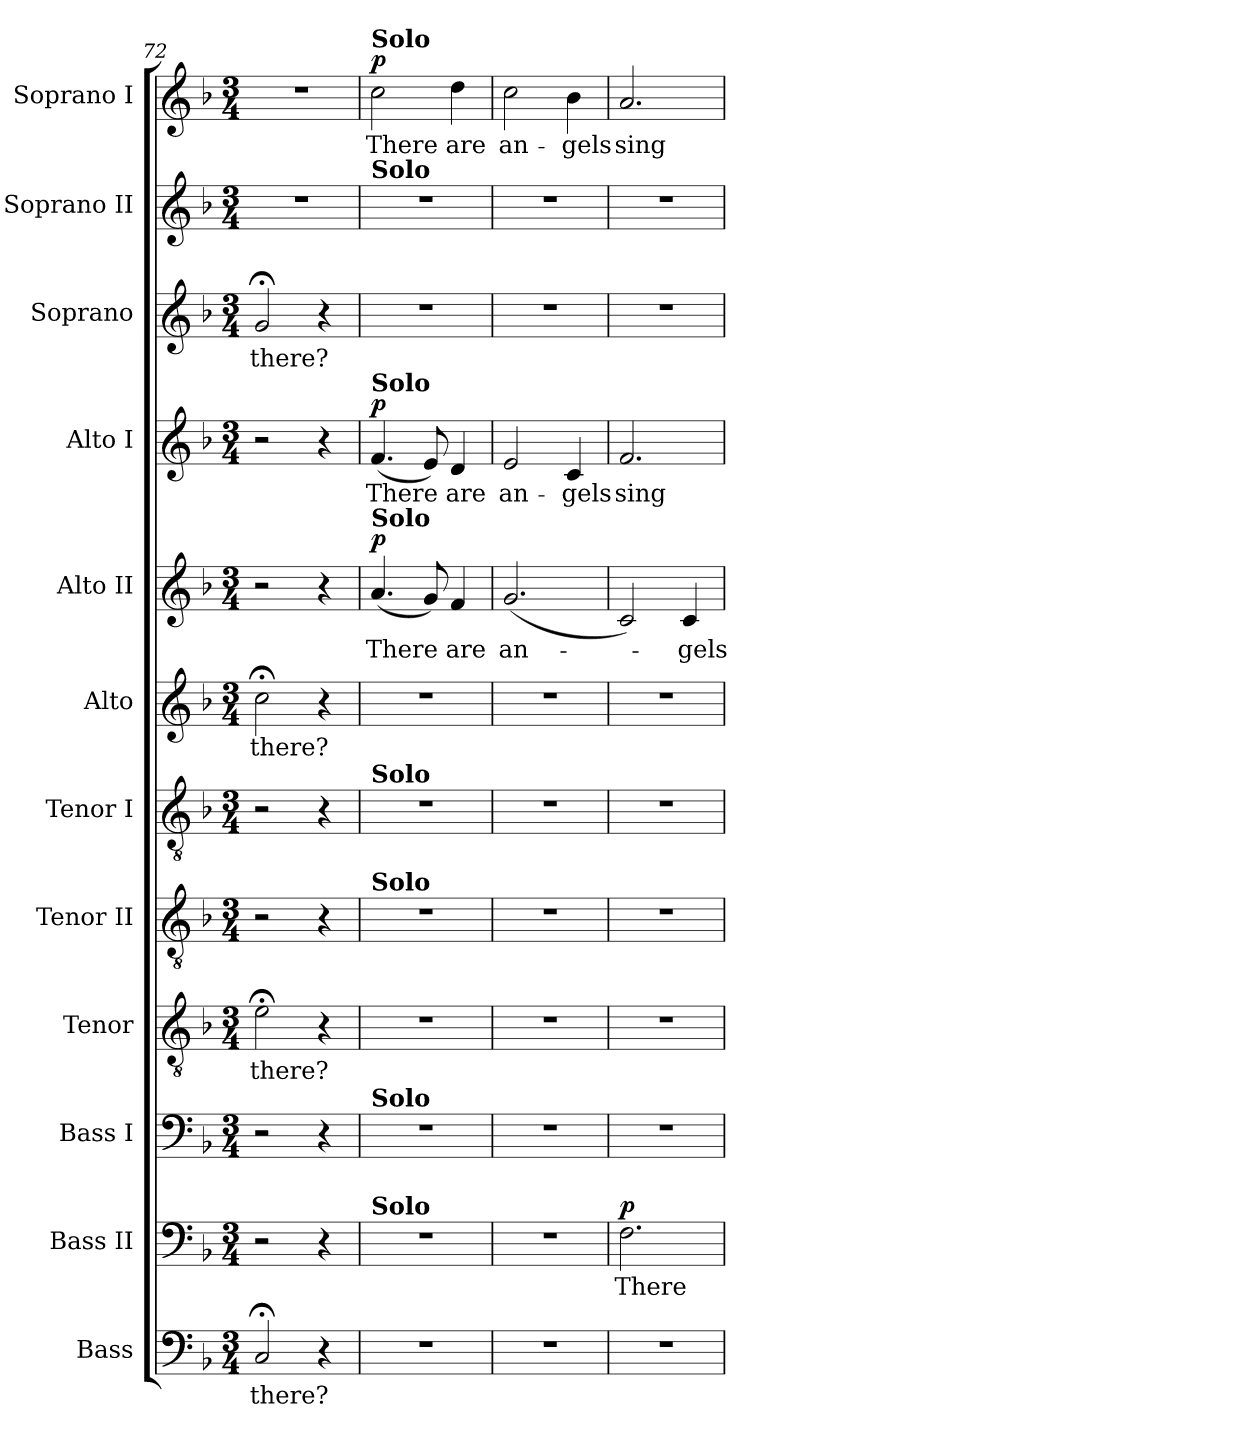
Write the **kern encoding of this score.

**kern	**text	**kern	**text	**dynam	**kern	**kern	**text	**kern	**kern	**kern	**text	**kern	**text	**dynam	**kern	**text	**dynam	**kern	**text	**kern	**kern	**text	**dynam
*part12	*part12	*part11	*part11	*part11	*part10	*part9	*part9	*part8	*part7	*part6	*part6	*part5	*part5	*part5	*part4	*part4	*part4	*part3	*part3	*part2	*part1	*part1	*part1
*staff12	*staff12	*staff11	*staff11	*staff11	*staff10	*staff9	*staff9	*staff8	*staff7	*staff6	*staff6	*staff5	*staff5	*staff5	*staff4	*staff4	*staff4	*staff3	*staff3	*staff2	*staff1	*staff1	*staff1
*I"Bass	*	*I"Bass II	*	*	*I"Bass I	*I"Tenor	*	*I"Tenor II	*I"Tenor I	*I"Alto	*	*I"Alto II	*	*	*I"Alto I	*	*	*I"Soprano	*	*I"Soprano II	*I"Soprano I	*	*
*I'B.	*	*I'B II.	*	*	*I'B I.	*I'T.	*	*I'T II.	*	*I'A.	*	*I'A II.	*	*	*I'A I.	*	*	*I'S.	*	*I'S II.	*I'S I.	*	*
*clefF4	*	*clefF4	*	*	*clefF4	*clefGv2	*	*clefGv2	*clefGv2	*clefG2	*	*clefG2	*	*	*clefG2	*	*	*clefG2	*	*clefG2	*clefG2	*	*
*	*	*	*	*	*	*ITrd7c12	*	*ITrd7c12	*ITrd7c12	*	*	*	*	*	*	*	*	*	*	*	*	*	*
*k[b-]	*	*k[b-]	*	*	*k[b-]	*k[b-]	*	*k[b-]	*k[b-]	*k[b-]	*	*k[b-]	*	*	*k[b-]	*	*	*k[b-]	*	*k[b-]	*k[b-]	*	*
*F:	*	*F:	*	*	*F:	*F:	*	*F:	*F:	*F:	*	*F:	*	*	*F:	*	*	*F:	*	*F:	*F:	*	*
*M3/4	*	*M3/4	*	*	*M3/4	*M3/4	*	*M3/4	*M3/4	*M3/4	*	*M3/4	*	*	*M3/4	*	*	*M3/4	*	*M3/4	*M3/4	*	*
=72	=72	=72	=72	=72	=72	=72	=72	=72	=72	=72	=72	=72	=72	=72	=72	=72	=72	=72	=72	=72	=72	=72	=72
!	!LO:LY:b:color=#000000	!	!	!	!	!	!	!	!	!	!	!	!	!	!	!	!	!	!	!	!	!	!
!	!	!	!	!	!	!	!LO:LY:b:color=#000000	!	!	!	!	!	!	!	!	!	!	!	!	!	!	!	!
!	!	!	!	!	!	!	!	!	!	!	!LO:LY:b:color=#000000	!	!	!	!	!	!	!	!	!	!	!	!
!	!	!	!	!	!	!	!	!	!	!	!	!	!	!	!	!	!	!	!LO:LY:b:color=#000000	!LO:N:vis=1	!LO:N:vis=1	!	!
2C;i/	there?	2r	.	.	2r	2E;i\	there?	2r	2r	2cc;i\	there?	2r	.	.	2r	.	.	2g;i/	there?	2.r	2.r	.	.
4r	.	4r	.	.	4r	4r	.	4r	4r	4r	.	4r	.	.	4r	.	.	4r	.	.	.	.	.
!!LO:LB:g=z
=73	=73	=73	=73	=73	=73	=73	=73	=73	=73	=73	=73	=73	=73	=73	=73	=73	=73	=73	=73	=73	=73	=73	=73
!LO:N:vis=1	!	!LO:N:vis=1	!	!	!LO:N:vis=1	!LO:N:vis=1	!	!LO:N:vis=1	!LO:N:vis=1	!LO:N:vis=1	!	!	!	!	!	!	!	!	!	!	!	!	!
!	!	!	!	!	!	!	!	!	!	!	!	!	!LO:LY:b:color=#000000	!	!	!	!	!	!	!	!	!	!
!	!	!	!	!	!	!	!	!	!	!	!	!	!	!	!	!LO:LY:b:color=#000000	!	!LO:N:vis=1	!	!LO:N:vis=1	!	!	!
!	!	!	!	!	!	!	!	!	!	!	!	!	!	!	!	!	!	!	!	!	!LO:TX:a:B:t=Solo	!	!
!	!	!	!	!	!	!	!	!	!	!	!	!	!	!	!	!	!	!	!	!LO:TX:a:B:t=Solo	!	!	!
!	!	!	!	!	!	!	!	!	!	!	!	!	!	!	!LO:TX:a:B:t=Solo	!	!	!	!	!	!	!	!
!	!	!	!	!	!	!	!	!	!	!	!	!LO:TX:a:B:t=Solo	!	!	!	!	!	!	!	!	!	!	!
!	!	!	!	!	!	!	!	!	!LO:TX:a:B:t=Solo	!	!	!	!	!	!	!	!	!	!	!	!	!	!
!	!	!	!	!	!	!	!	!LO:TX:a:B:t=Solo	!	!	!	!	!	!	!	!	!	!	!	!	!	!	!
!	!	!	!	!	!LO:TX:a:B:t=Solo	!	!	!	!	!	!	!	!	!	!	!	!	!	!	!	!	!	!
!	!	!LO:TX:a:B:t=Solo	!	!	!	!	!	!	!	!	!	!	!	!	!	!	!	!	!	!	!	!	!
!	!	!	!	!	!	!	!	!	!	!	!	!	!	!	!	!	!	!	!	!	!	!LO:LY:b:color=#000000	!
2.r	.	2.r	.	.	2.r	2.r	.	2.r	2.r	2.r	.	(4.ai/	There	p	(4.fi/	There	p	2.r	.	2.r	2cci\	There	p
.	.	.	.	.	.	.	.	.	.	.	.	8gi/)	.	.	8ei/)	.	.	.	.	.	.	.	.
!	!	!	!	!	!	!	!	!	!	!	!	!	!LO:LY:b:color=#000000	!	!	!	!	!	!	!	!	!	!
!	!	!	!	!	!	!	!	!	!	!	!	!	!	!	!	!LO:LY:b:color=#000000	!	!	!	!	!	!	!
!	!	!	!	!	!	!	!	!	!	!	!	!	!	!	!	!	!	!	!	!	!	!LO:LY:b:color=#000000	!
.	.	.	.	.	.	.	.	.	.	.	.	4fi/	are	.	4di/	are	.	.	.	.	4ddi\	are	.
=74	=74	=74	=74	=74	=74	=74	=74	=74	=74	=74	=74	=74	=74	=74	=74	=74	=74	=74	=74	=74	=74	=74	=74
!LO:N:vis=1	!	!LO:N:vis=1	!	!	!LO:N:vis=1	!LO:N:vis=1	!	!LO:N:vis=1	!LO:N:vis=1	!LO:N:vis=1	!	!	!	!	!	!	!	!	!	!	!	!	!
!	!	!	!	!	!	!	!	!	!	!	!	!	!LO:LY:b:color=#000000	!	!	!	!	!	!	!	!	!	!
!	!	!	!	!	!	!	!	!	!	!	!	!	!	!	!	!LO:LY:b:color=#000000	!	!LO:N:vis=1	!	!LO:N:vis=1	!	!	!
!	!	!	!	!	!	!	!	!	!	!	!	!	!	!	!	!	!	!	!	!	!	!LO:LY:b:color=#000000	!
2.r	.	2.r	.	.	2.r	2.r	.	2.r	2.r	2.r	.	(2.gi/	an-	.	2ei/	an-	.	2.r	.	2.r	2cci\	an-	.
!	!	!	!	!	!	!	!	!	!	!	!	!	!	!	!	!LO:LY:b:color=#000000	!	!	!	!	!	!	!
!	!	!	!	!	!	!	!	!	!	!	!	!	!	!	!	!	!	!	!	!	!	!LO:LY:b:color=#000000	!
.	.	.	.	.	.	.	.	.	.	.	.	.	.	.	4ci/	-gels	.	.	.	.	4b-i\	-gels	.
=75	=75	=75	=75	=75	=75	=75	=75	=75	=75	=75	=75	=75	=75	=75	=75	=75	=75	=75	=75	=75	=75	=75	=75
!LO:N:vis=1	!	!	!	!	!	!	!	!	!	!	!	!	!	!	!	!	!	!	!	!	!	!	!
!	!	!	!LO:LY:b:color=#000000	!	!LO:N:vis=1	!LO:N:vis=1	!	!LO:N:vis=1	!LO:N:vis=1	!LO:N:vis=1	!	!	!	!	!	!	!	!	!	!	!	!	!
!	!	!	!	!	!	!	!	!	!	!	!	!	!	!	!	!LO:LY:b:color=#000000	!	!LO:N:vis=1	!	!LO:N:vis=1	!	!	!
!	!	!	!	!	!	!	!	!	!	!	!	!	!	!	!	!	!	!	!	!	!	!LO:LY:b:color=#000000	!
2.r	.	2.Fi\	There	p	2.r	2.r	.	2.r	2.r	2.r	.	2ci/)	.	.	2.fi/	sing-	.	2.r	.	2.r	2.ai/	sing-	.
!	!	!	!	!	!	!	!	!	!	!	!	!	!LO:LY:b:color=#000000	!	!	!	!	!	!	!	!	!	!
.	.	.	.	.	.	.	.	.	.	.	.	4ci/	-gels	.	.	.	.	.	.	.	.	.	.
=	=	=	=	=	=	=	=	=	=	=	=	=	=	=	=	=	=	=	=	=	=	=	=
*-	*-	*-	*-	*-	*-	*-	*-	*-	*-	*-	*-	*-	*-	*-	*-	*-	*-	*-	*-	*-	*-	*-	*-
